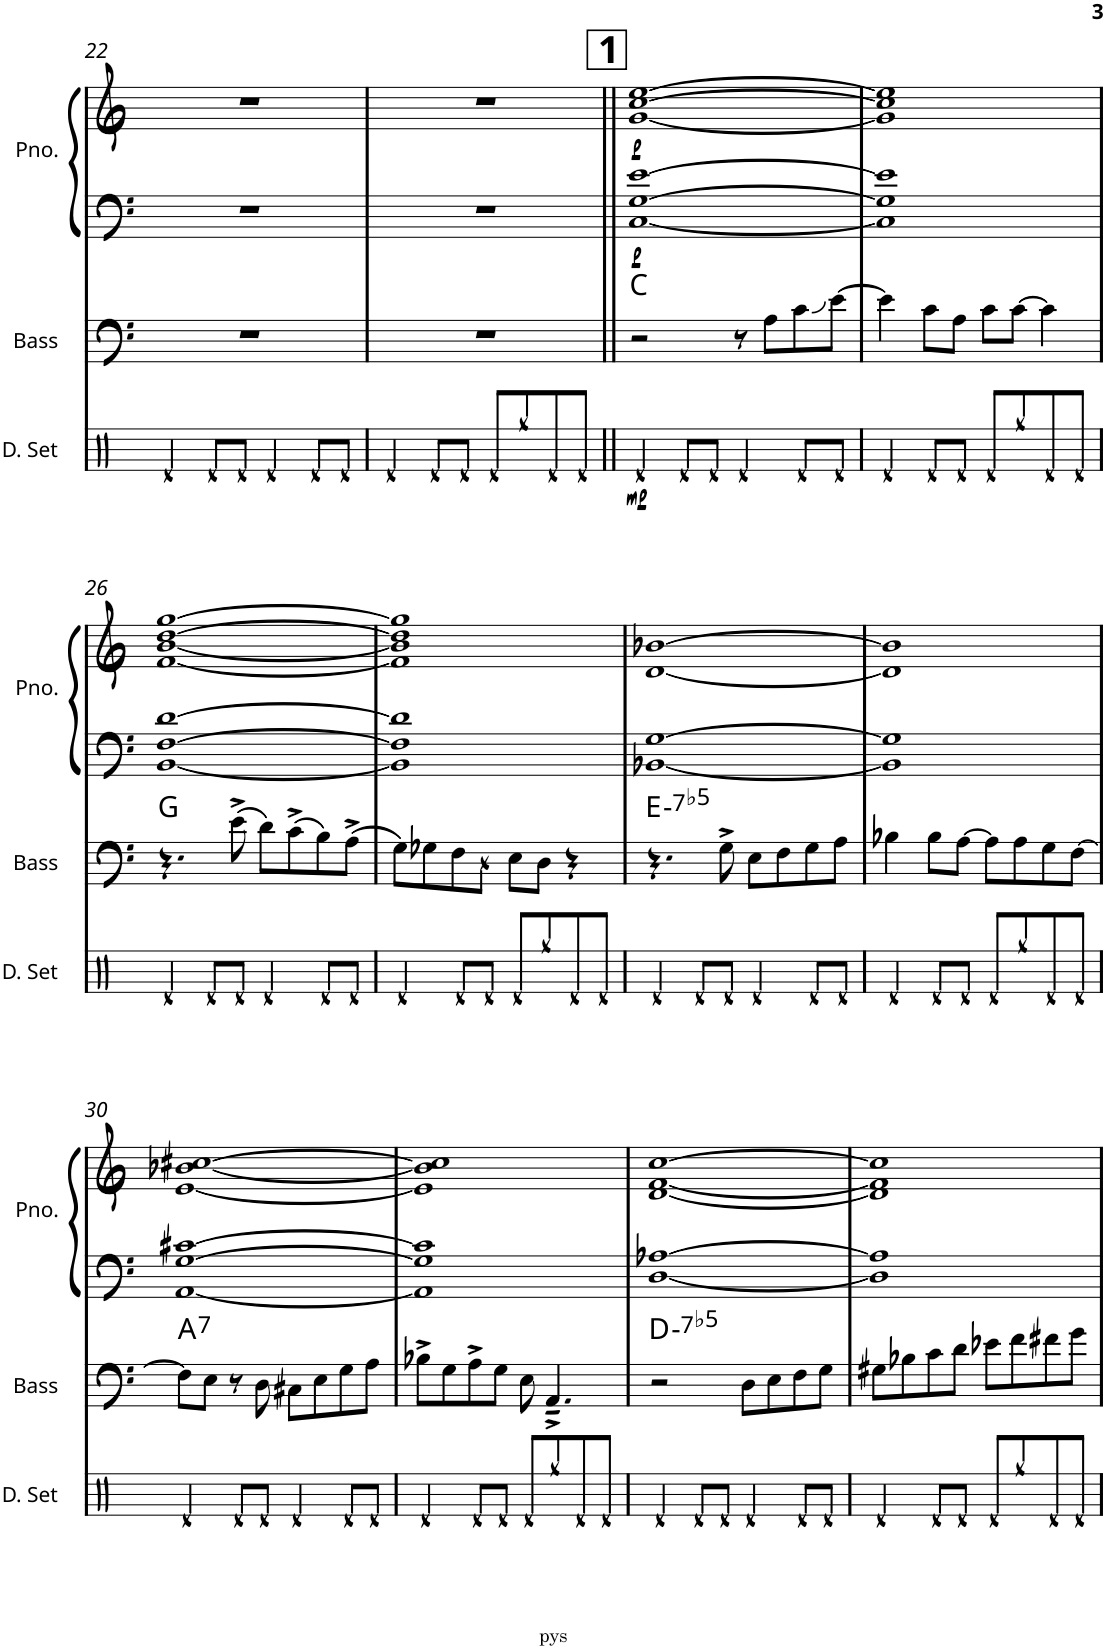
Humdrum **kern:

**kern	**dynam	**kern	**harte	**kern	**dynam	**kern	**dynam
*part4	*part4	*part3	*part3	*part2	*part2	*part1	*part1
*staff4	*staff4	*staff3	*	*staff2	*staff2	*staff1	*staff1
*I"Drumset	*	*I"Acoustic Bass	*	*I"Piano LH	*	*I"Piano	*
*I'D. Set	*	*I'Bass	*	*I'Pno	*	*I'Pno.	*
!!LO:PB:g=z
*clefX	*	*clefF4	*	*clefF4	*	*clefG2	*
*	*	*Trd7c12	*	*	*	*	*
*k[]	*	*k[]	*	*k[]	*	*k[]	*
*M4/4	*	*M4/4	*	*M4/4	*	*M4/4	*
=22	=22	=22	=22	=22	=22	=22	=22
4Rd/	.	1r	.	1r	.	1r	.
8Rd/L	.	.	.	.	.	.	.
8Rd/J	.	.	.	.	.	.	.
4Rd/	.	.	.	.	.	.	.
8Rd/L	.	.	.	.	.	.	.
8Rd/J	.	.	.	.	.	.	.
=23	=23	=23	=23	=23	=23	=23	=23
4Rd/	.	1r	.	1r	.	1r	.
8Rd/L	.	.	.	.	.	.	.
8Rd/J	.	.	.	.	.	.	.
8Rd/L	.	.	.	.	.	.	.
8Rgg/	.	.	.	.	.	.	.
8Rd/	.	.	.	.	.	.	.
8Rd/J	.	.	.	.	.	.	.
!!LO:REH:place=s1:a:B:cj:fs=18:t=1
=24||	=24||	=24||	=24||	=24||	=24||	=24||	=24||
!	!LO:DY:b	!	!	!	!LO:DY:b	!	!LO:DY:b
4Rd/	mp	2r	C:maj	[1C [1G [1e	p	[1g [1cc [1ee	p
8Rd/L	.	.	.	.	.	.	.
8Rd/J	.	.	.	.	.	.	.
4Rd/	.	8r	.	.	.	.	.
.	.	8A\L	.	.	.	.	.
8Rd/L	.	8c\	.	.	.	.	.
8Rd/J	.	[8e\J	.	.	.	.	.
=25	=25	=25	=25	=25	=25	=25	=25
4Rd/	.	4e\]	.	1C] 1G] 1e]	.	1g] 1cc] 1ee]	.
8Rd/L	.	8c\L	.	.	.	.	.
8Rd/J	.	8A\J	.	.	.	.	.
8Rd/L	.	8c\L	.	.	.	.	.
8Rgg/	.	[8c\J	.	.	.	.	.
8Rd/	.	4c\]	.	.	.	.	.
8Rd/J	.	.	.	.	.	.	.
!!LO:LB:g=z
=26	=26	=26	=26	=26	=26	=26	=26
4Rd/	.	4.r	G:maj	[1BB [1F [1d	.	[1f [1b [1dd [1gg	.
8Rd/L	.	.	.	.	.	.	.
8Rd/J	.	(8e^\	.	.	.	.	.
4Rd/	.	8d\L)	.	.	.	.	.
.	.	(8c^\	.	.	.	.	.
8Rd/L	.	8B\)	.	.	.	.	.
8Rd/J	.	(8A^\J	.	.	.	.	.
=27	=27	=27	=27	=27	=27	=27	=27
4Rd/	.	8G\L)	.	1BB] 1F] 1d]	.	1f] 1b] 1dd] 1gg]	.
.	.	8G-X\	.	.	.	.	.
8Rd/L	.	8F\	.	.	.	.	.
8Rd/J	.	8D\J	.	.	.	.	.
8Rd/L	.	8E\L	.	.	.	.	.
8Rgg/	.	8D\J	.	.	.	.	.
8Rd/	.	4r	.	.	.	.	.
8Rd/J	.	.	.	.	.	.	.
=28	=28	=28	=28	=28	=28	=28	=28
!	!	!	!LO:H:kt=-7b5	!	!	!	!
4Rd/	.	4.r	E:hdim7	[1BB-X [1G	.	[1d [1b-X	.
8Rd/L	.	.	.	.	.	.	.
8Rd/J	.	8G^\	.	.	.	.	.
4Rd/	.	8E\L	.	.	.	.	.
.	.	8F\	.	.	.	.	.
8Rd/L	.	8G\	.	.	.	.	.
8Rd/J	.	8A\J	.	.	.	.	.
=29	=29	=29	=29	=29	=29	=29	=29
4Rd/	.	4B-X\	.	1BB-] 1G]	.	1d] 1b-]	.
8Rd/L	.	8B-\L	.	.	.	.	.
8Rd/J	.	[8A\J	.	.	.	.	.
8Rd/L	.	8A\L]	.	.	.	.	.
8Rgg/	.	8A\	.	.	.	.	.
8Rd/	.	8G\	.	.	.	.	.
8Rd/J	.	[8F\J	.	.	.	.	.
!!LO:LB:g=z
=30	=30	=30	=30	=30	=30	=30	=30
!	!	!	!LO:H:kt=7	!	!	!	!
4Rd/	.	8F\L]	A:7	[1AA [1G [1c#X	.	[1e [1b-X [1cc#X	.
.	.	8E\J	.	.	.	.	.
8Rd/L	.	8r	.	.	.	.	.
8Rd/J	.	8D\	.	.	.	.	.
4Rd/	.	8C#X\L	.	.	.	.	.
.	.	8E\	.	.	.	.	.
8Rd/L	.	8G\	.	.	.	.	.
8Rd/J	.	8A\J	.	.	.	.	.
=31	=31	=31	=31	=31	=31	=31	=31
4Rd/	.	8B-X^\L	.	1AA] 1G] 1c#]	.	1e] 1b-] 1cc#]	.
.	.	8G\	.	.	.	.	.
8Rd/L	.	8A^\	.	.	.	.	.
8Rd/J	.	8G\J	.	.	.	.	.
8Rd/L	.	8E\	.	.	.	.	.
8Rgg/	.	4.AA~^/	.	.	.	.	.
8Rd/	.	.	.	.	.	.	.
8Rd/J	.	.	.	.	.	.	.
=32	=32	=32	=32	=32	=32	=32	=32
!	!	!	!LO:H:kt=-7b5	!	!	!	!
4Rd/	.	2r	D:hdim7	[1D [1A-X	.	[1d [1f [1cc	.
8Rd/L	.	.	.	.	.	.	.
8Rd/J	.	.	.	.	.	.	.
4Rd/	.	8D\L	.	.	.	.	.
.	.	8E\	.	.	.	.	.
8Rd/L	.	8F\	.	.	.	.	.
8Rd/J	.	8G\J	.	.	.	.	.
=33	=33	=33	=33	=33	=33	=33	=33
4Rd/	.	8G#X\L	.	1D] 1A-]	.	1d] 1f] 1cc]	.
.	.	8B-X\	.	.	.	.	.
8Rd/L	.	8c\	.	.	.	.	.
8Rd/J	.	8d\J	.	.	.	.	.
8Rd/L	.	8e-X\L	.	.	.	.	.
8Rgg/	.	8f\	.	.	.	.	.
8Rd/	.	8f#X\	.	.	.	.	.
8Rd/J	.	8g\J	.	.	.	.	.
=	=	=	=	=	=	=	=
*-	*-	*-	*-	*-	*-	*-	*-
